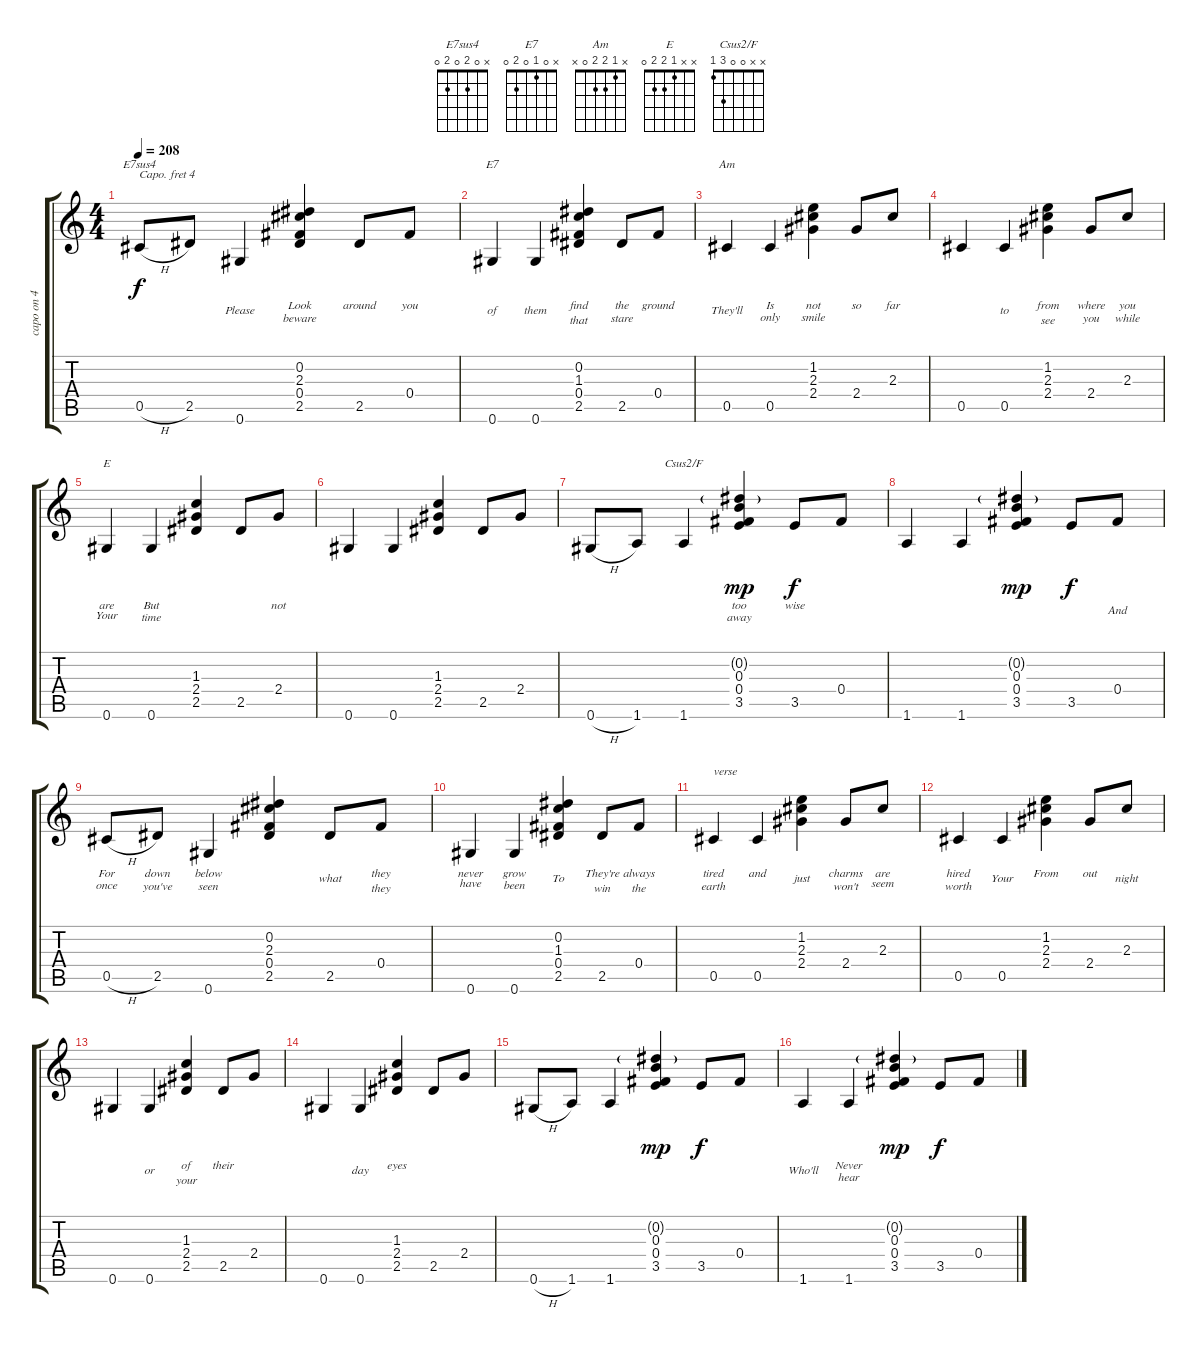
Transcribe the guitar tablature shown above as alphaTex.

\track ("capo on 4" "capo on 4") {instrument acousticguitarsteel}
\staff {score tabs}
\capo 4
\tuning (E4 B3 G3 D3 A2 E2) {hide}
\chord ("E7sus4" x 0 2 0 2 0)
\chord ("E7" x 0 1 0 2 0)
\chord ("Am" x 1 2 2 0 x)
\chord ("E" x x 1 2 2 0)
\chord ("Csus2/F" x x 0 0 3 1)
\ts (4 4)
\tempo 208
\clef g2
\ks c
0.5{h}.8{ch "E7sus4" lyrics (0 "") lyrics (1 "") lyrics (2 "") lyrics (3 "") lyrics (4 "") dy f} 2.5.8{lyrics (0 "") lyrics (1 "") lyrics (2 "") lyrics (3 "") lyrics (4 "")} 0.6.4{lyrics (0 "") lyrics (1 "Please") lyrics (2 "") lyrics (3 "") lyrics (4 "")} (0.2 2.3 0.4 2.5).4{lyrics (0 "Look") lyrics (1 "beware") lyrics (2 "") lyrics (3 "") lyrics (4 "")} 2.5.8{lyrics (0 "around") lyrics (1 "") lyrics (2 "") lyrics (3 "") lyrics (4 "")} 0.4.8{lyrics (0 "you") lyrics (1 "") lyrics (2 "") lyrics (3 "") lyrics (4 "")} |
0.6.4{ch "E7" lyrics (0 "") lyrics (1 "of") lyrics (2 "") lyrics (3 "") lyrics (4 "")} 0.6.4{lyrics (0 "") lyrics (1 "them") lyrics (2 "") lyrics (3 "") lyrics (4 "")} (0.2 1.3 0.4 2.5).4{lyrics (0 "find") lyrics (1 "that") lyrics (2 "") lyrics (3 "") lyrics (4 "")} 2.5.8{lyrics (0 "the") lyrics (1 "stare") lyrics (2 "") lyrics (3 "") lyrics (4 "")} 0.4.8{lyrics (0 "ground") lyrics (1 "") lyrics (2 "") lyrics (3 "") lyrics (4 "")} |
0.5.4{ch "Am" lyrics (0 "") lyrics (1 "They'll") lyrics (2 "") lyrics (3 "") lyrics (4 "")} 0.5.4{lyrics (0 "Is") lyrics (1 "only") lyrics (2 "") lyrics (3 "") lyrics (4 "")} (1.2 2.3 2.4).4{lyrics (0 "not") lyrics (1 "smile") lyrics (2 "") lyrics (3 "") lyrics (4 "")} 2.4.8{lyrics (0 "so") lyrics (1 "") lyrics (2 "") lyrics (3 "") lyrics (4 "")} 2.3.8{lyrics (0 "far") lyrics (1 "") lyrics (2 "") lyrics (3 "") lyrics (4 "")} |
0.5.4{lyrics (0 "") lyrics (1 "") lyrics (2 "") lyrics (3 "") lyrics (4 "")} 0.5.4{lyrics (0 "") lyrics (1 "to") lyrics (2 "") lyrics (3 "") lyrics (4 "")} (1.2 2.3 2.4).4{lyrics (0 "from") lyrics (1 "see") lyrics (2 "") lyrics (3 "") lyrics (4 "")} 2.4.8{lyrics (0 "where") lyrics (1 "you") lyrics (2 "") lyrics (3 "") lyrics (4 "")} 2.3.8{lyrics (0 "you") lyrics (1 "while") lyrics (2 "") lyrics (3 "") lyrics (4 "")} |
0.6.4{ch "E" lyrics (0 "are") lyrics (1 "Your") lyrics (2 "") lyrics (3 "") lyrics (4 "")} 0.6.4{lyrics (0 "But") lyrics (1 "time") lyrics (2 "") lyrics (3 "") lyrics (4 "")} (1.3 2.4 2.5).4{lyrics (0 "") lyrics (1 "") lyrics (2 "") lyrics (3 "") lyrics (4 "")} 2.5.8{lyrics (0 "") lyrics (1 "") lyrics (2 "") lyrics (3 "") lyrics (4 "")} 2.4.8{lyrics (0 "not") lyrics (1 "") lyrics (2 "") lyrics (3 "") lyrics (4 "")} |
0.6.4{lyrics (0 "") lyrics (1 "") lyrics (2 "") lyrics (3 "") lyrics (4 "")} 0.6.4{lyrics (0 "") lyrics (1 "") lyrics (2 "") lyrics (3 "") lyrics (4 "")} (1.3 2.4 2.5).4{lyrics (0 "") lyrics (1 "") lyrics (2 "") lyrics (3 "") lyrics (4 "")} 2.5.8{lyrics (0 "") lyrics (1 "") lyrics (2 "") lyrics (3 "") lyrics (4 "")} 2.4.8{lyrics (0 "") lyrics (1 "") lyrics (2 "") lyrics (3 "") lyrics (4 "")} |
0.6{h}.8{lyrics (0 "") lyrics (1 "") lyrics (2 "") lyrics (3 "") lyrics (4 "")} 1.6.8{lyrics (0 "") lyrics (1 "") lyrics (2 "") lyrics (3 "") lyrics (4 "")} 1.6.4{ch "Csus2/F" lyrics (0 "") lyrics (1 "") lyrics (2 "") lyrics (3 "") lyrics (4 "")} (0.2{g} 0.3 0.4 3.5).4{lyrics (0 "too") lyrics (1 "away") lyrics (2 "") lyrics (3 "") lyrics (4 "") dy mp} 3.5.8{lyrics (0 "wise") lyrics (1 "") lyrics (2 "") lyrics (3 "") lyrics (4 "") dy f} 0.4.8{lyrics (0 "") lyrics (1 "") lyrics (2 "") lyrics (3 "") lyrics (4 "")} |
1.6.4{lyrics (0 "") lyrics (1 "") lyrics (2 "") lyrics (3 "") lyrics (4 "")} 1.6.4{lyrics (0 "") lyrics (1 "") lyrics (2 "") lyrics (3 "") lyrics (4 "")} (0.2{g} 0.3 0.4 3.5).4{lyrics (0 "") lyrics (1 "") lyrics (2 "") lyrics (3 "") lyrics (4 "") dy mp} 3.5.8{lyrics (0 "") lyrics (1 "") lyrics (2 "") lyrics (3 "") lyrics (4 "") dy f} 0.4.8{lyrics (0 "") lyrics (1 "And") lyrics (2 "") lyrics (3 "") lyrics (4 "")} |
0.5{h}.8{lyrics (0 "For") lyrics (1 "once") lyrics (2 "") lyrics (3 "") lyrics (4 "")} 2.5.8{lyrics (0 "down") lyrics (1 "you've") lyrics (2 "") lyrics (3 "") lyrics (4 "")} 0.6.4{lyrics (0 "below") lyrics (1 "seen") lyrics (2 "") lyrics (3 "") lyrics (4 "")} (0.2 2.3 0.4 2.5).4{lyrics (0 "") lyrics (1 "") lyrics (2 "") lyrics (3 "") lyrics (4 "")} 2.5.8{lyrics (0 "") lyrics (1 "what") lyrics (2 "") lyrics (3 "") lyrics (4 "")} 0.4.8{lyrics (0 "they") lyrics (1 "they") lyrics (2 "") lyrics (3 "") lyrics (4 "")} |
0.6.4{lyrics (0 "never") lyrics (1 "have") lyrics (2 "") lyrics (3 "") lyrics (4 "")} 0.6.4{lyrics (0 "grow") lyrics (1 "been") lyrics (2 "") lyrics (3 "") lyrics (4 "")} (0.2 1.3 0.4 2.5).4{lyrics (0 "") lyrics (1 "To") lyrics (2 "") lyrics (3 "") lyrics (4 "")} 2.5.8{lyrics (0 "They're") lyrics (1 "win") lyrics (2 "") lyrics (3 "") lyrics (4 "")} 0.4.8{lyrics (0 "always") lyrics (1 "the") lyrics (2 "") lyrics (3 "") lyrics (4 "")} |
0.5.4{txt "verse" lyrics (0 "tired") lyrics (1 "earth") lyrics (2 "") lyrics (3 "") lyrics (4 "")} 0.5.4{lyrics (0 "and") lyrics (1 "") lyrics (2 "") lyrics (3 "") lyrics (4 "")} (1.2 2.3 2.4).4{lyrics (0 "") lyrics (1 "just") lyrics (2 "") lyrics (3 "") lyrics (4 "")} 2.4.8{lyrics (0 "charms") lyrics (1 "won't") lyrics (2 "") lyrics (3 "") lyrics (4 "")} 2.3.8{lyrics (0 "are") lyrics (1 "seem") lyrics (2 "") lyrics (3 "") lyrics (4 "")} |
0.5.4{lyrics (0 "hired") lyrics (1 "worth") lyrics (2 "") lyrics (3 "") lyrics (4 "")} 0.5.4{lyrics (0 "") lyrics (1 "Your") lyrics (2 "") lyrics (3 "") lyrics (4 "")} (1.2 2.3 2.4).4{lyrics (0 "From") lyrics (1 "") lyrics (2 "") lyrics (3 "") lyrics (4 "")} 2.4.8{lyrics (0 "out") lyrics (1 "") lyrics (2 "") lyrics (3 "") lyrics (4 "")} 2.3.8{lyrics (0 "") lyrics (1 "night") lyrics (2 "") lyrics (3 "") lyrics (4 "")} |
0.6.4{lyrics (0 "") lyrics (1 "") lyrics (2 "") lyrics (3 "") lyrics (4 "")} 0.6.4{lyrics (0 "") lyrics (1 "or") lyrics (2 "") lyrics (3 "") lyrics (4 "")} (1.3 2.4 2.5).4{lyrics (0 "of") lyrics (1 "your") lyrics (2 "") lyrics (3 "") lyrics (4 "")} 2.5.8{lyrics (0 "their") lyrics (1 "") lyrics (2 "") lyrics (3 "") lyrics (4 "")} 2.4.8{lyrics (0 "") lyrics (1 "") lyrics (2 "") lyrics (3 "") lyrics (4 "")} |
0.6.4{lyrics (0 "") lyrics (1 "") lyrics (2 "") lyrics (3 "") lyrics (4 "")} 0.6.4{lyrics (0 "") lyrics (1 "day") lyrics (2 "") lyrics (3 "") lyrics (4 "")} (1.3 2.4 2.5).4{lyrics (0 "eyes") lyrics (1 "") lyrics (2 "") lyrics (3 "") lyrics (4 "")} 2.5.8{lyrics (0 "") lyrics (1 "") lyrics (2 "") lyrics (3 "") lyrics (4 "")} 2.4.8{lyrics (0 "") lyrics (1 "") lyrics (2 "") lyrics (3 "") lyrics (4 "")} |
0.6{h}.8{lyrics (0 "") lyrics (1 "") lyrics (2 "") lyrics (3 "") lyrics (4 "")} 1.6.8{lyrics (0 "") lyrics (1 "") lyrics (2 "") lyrics (3 "") lyrics (4 "")} 1.6.4{lyrics (0 "") lyrics (1 "") lyrics (2 "") lyrics (3 "") lyrics (4 "")} (0.2{g} 0.3 0.4 3.5).4{lyrics (0 "") lyrics (1 "") lyrics (2 "") lyrics (3 "") lyrics (4 "") dy mp} 3.5.8{lyrics (0 "") lyrics (1 "") lyrics (2 "") lyrics (3 "") lyrics (4 "") dy f} 0.4.8{lyrics (0 "") lyrics (1 "") lyrics (2 "") lyrics (3 "") lyrics (4 "")} |
1.6.4{lyrics (0 "") lyrics (1 "Who'll") lyrics (2 "") lyrics (3 "") lyrics (4 "")} 1.6.4{lyrics (0 "Never") lyrics (1 "hear") lyrics (2 "") lyrics (3 "") lyrics (4 "")} (0.2{g} 0.3 0.4 3.5).4{lyrics (0 "") lyrics (1 "") lyrics (2 "") lyrics (3 "") lyrics (4 "") dy mp} 3.5.8{lyrics (0 "") lyrics (1 "") lyrics (2 "") lyrics (3 "") lyrics (4 "") dy f} 0.4.8{lyrics (0 "") lyrics (1 "") lyrics (2 "") lyrics (3 "") lyrics (4 "")}
